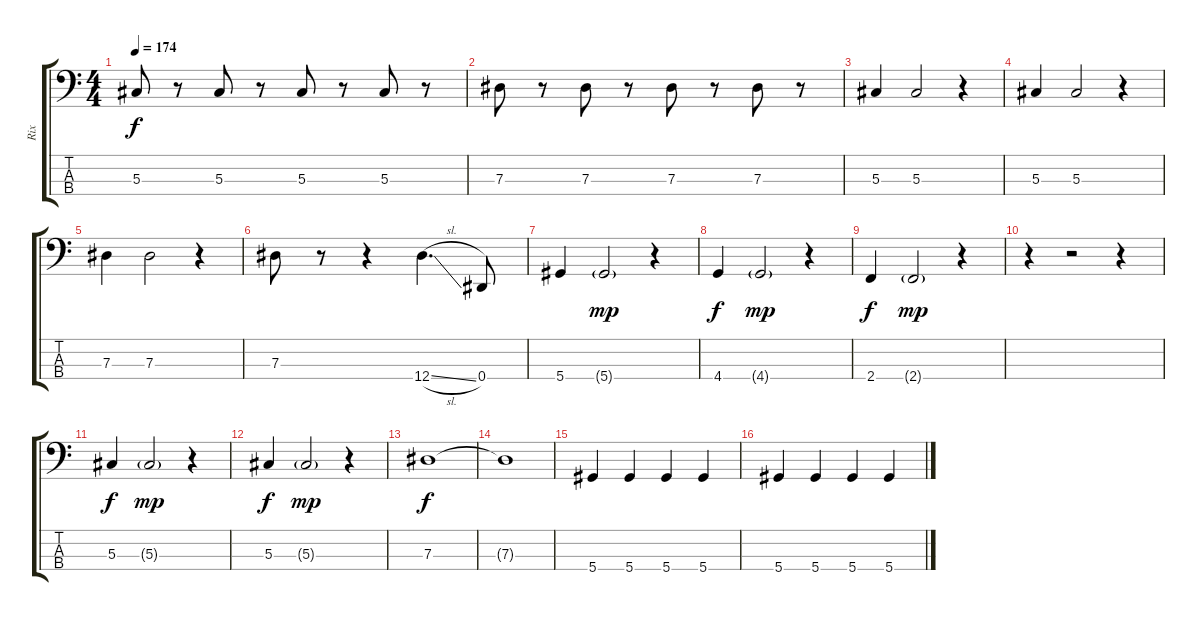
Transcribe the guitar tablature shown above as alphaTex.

\track ("Rix" "Rix") {instrument electricbasspick}
\staff {score tabs}
\tuning (Gb2 Db2 Ab1 Eb1) {hide}
\ts (4 4)
\tempo 174
\clef f4
\ks c
5.3.8{dy f} r.8 5.3.8 r.8 5.3.8 r.8 5.3.8 r.8 |
7.3.8 r.8 7.3.8 r.8 7.3.8 r.8 7.3.8 r.8 |
5.3.4 5.3.2 r.4 |
5.3.4 5.3.2 r.4 |
7.3.4 7.3.2 r.4 |
7.3.8 r.8 r.4 12.4{sl}.4{d} 0.4.8 |
5.4.4 5.4{g}.2{dy mp} r.4 |
4.4.4{dy f} 4.4{g}.2{dy mp} r.4 |
2.4.4{dy f} 2.4{g}.2{dy mp} r.4 |
r.4 r.2 r.4 |
5.3.4{dy f} 5.3{g}.2{dy mp} r.4 |
5.3.4{dy f} 5.3{g}.2{dy mp} r.4 |
7.3.1{dy f} |
7.3{t}.1 |
5.4.4 5.4.4 5.4.4 5.4.4 |
5.4.4 5.4.4 5.4.4 5.4.4
